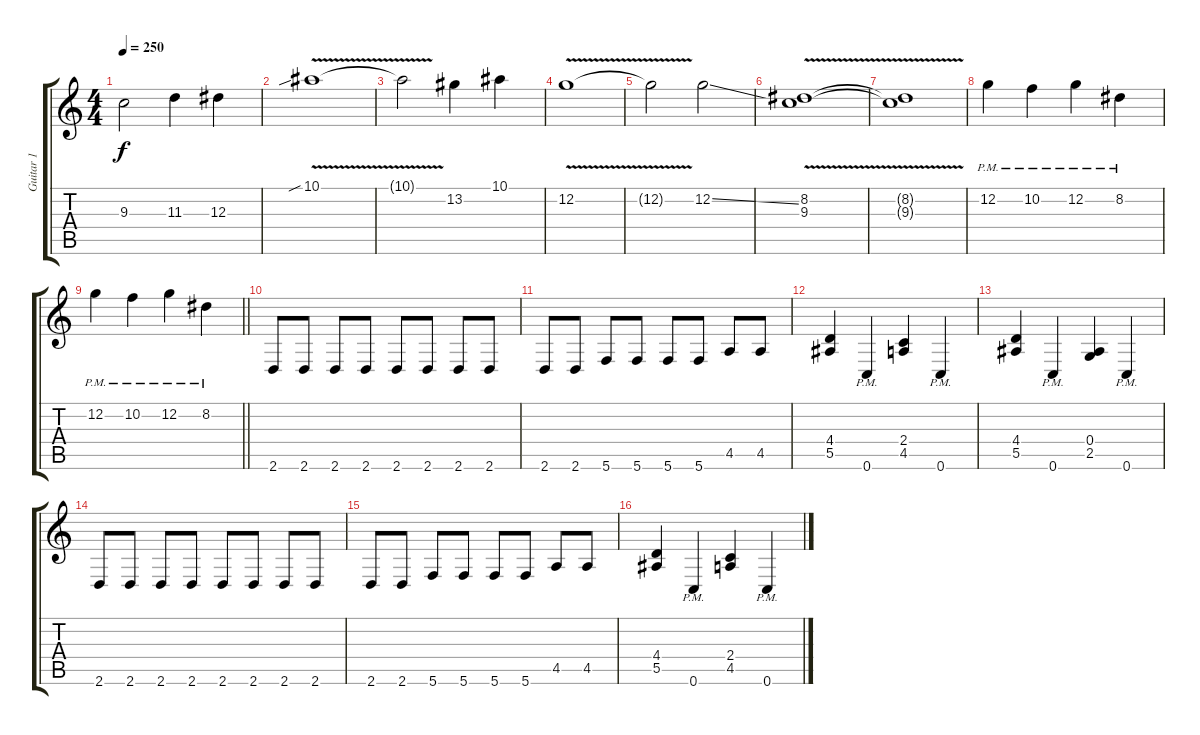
\track ("Guitar 1" "Guitar 1") {instrument distortionguitar}
\staff {score tabs}
\tuning (C4 G3 Eb3 Bb2 F2 C2) {hide}
\ts (4 4)
\tempo 250
\clef g2
\ks c
9.3{t}.2{dy f} 11.3.4 12.3.4 |
10.1{v sib}.1 |
10.1{t}.2 13.2.4 10.1.4 |
12.2{v}.1 |
12.2{t}.2 12.2{ss}.2 |
(8.2{v} 9.3{v}).1 |
(8.2{t} 9.3{t}).1 |
12.2{pm}.4 10.2{pm}.4 12.2{pm}.4 8.2{pm}.4 |
\barLineRight lightlight
12.2{pm}.4 10.2{pm}.4 12.2{pm}.4 8.2{pm}.4 |
2.6.8 2.6.8 2.6.8 2.6.8 2.6.8 2.6.8 2.6.8 2.6.8 |
2.6.8 2.6.8 5.6.8 5.6.8 5.6.8 5.6.8 4.5.8 4.5.8 |
(4.4 5.5).4 0.6{pm}.4 (2.4 4.5).4 0.6{pm}.4 |
(4.4 5.5).4 0.6{pm}.4 (0.4 2.5).4 0.6{pm}.4 |
2.6.8 2.6.8 2.6.8 2.6.8 2.6.8 2.6.8 2.6.8 2.6.8 |
2.6.8 2.6.8 5.6.8 5.6.8 5.6.8 5.6.8 4.5.8 4.5.8 |
(4.4 5.5).4 0.6{pm}.4 (2.4 4.5).4 0.6{pm}.4
